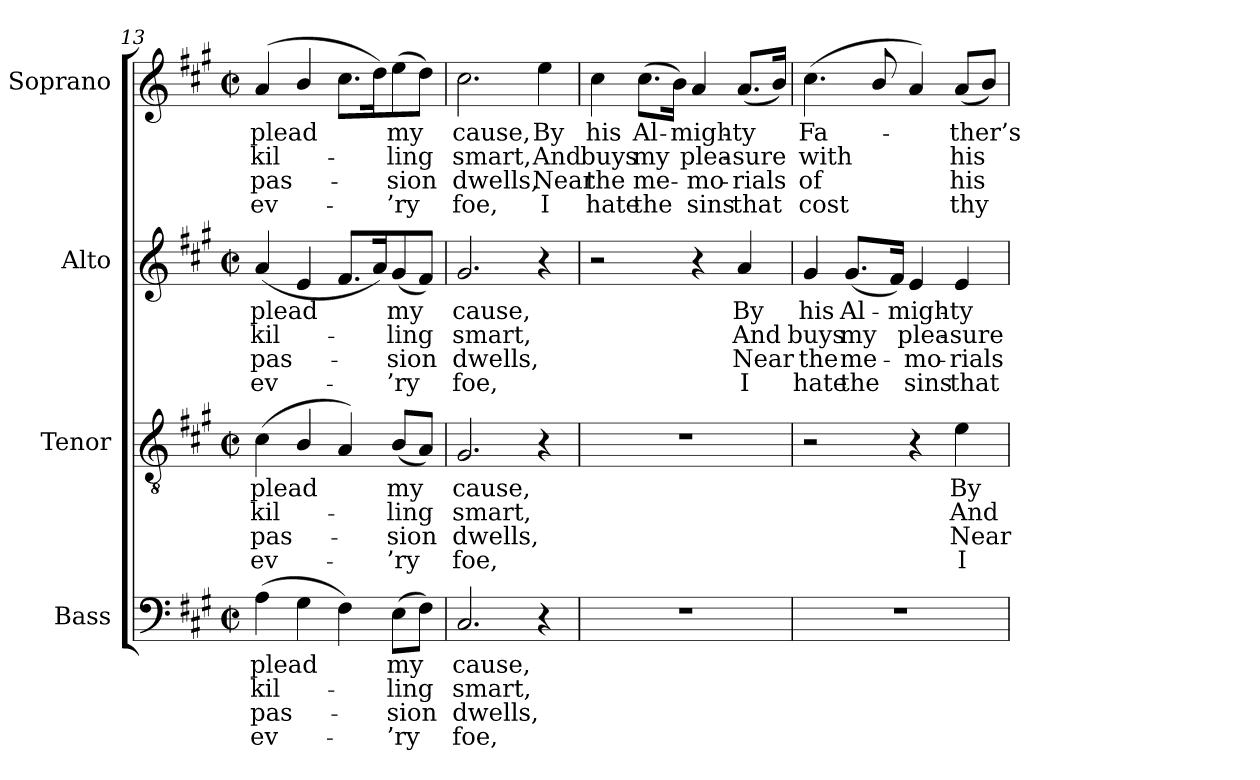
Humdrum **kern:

**kern	**text	**text	**text	**text	**kern	**text	**text	**text	**text	**kern	**text	**text	**text	**text	**kern	**text	**text	**text	**text
*part4	*part4	*part4	*part4	*part4	*part3	*part3	*part3	*part3	*part3	*part2	*part2	*part2	*part2	*part2	*part1	*part1	*part1	*part1	*part1
*staff4	*staff4	*staff4	*staff4	*staff4	*staff3	*staff3	*staff3	*staff3	*staff3	*staff2	*staff2	*staff2	*staff2	*staff2	*staff1	*staff1	*staff1	*staff1	*staff1
*I"Bass	*	*	*	*	*I"Tenor	*	*	*	*	*I"Alto	*	*	*	*	*I"Soprano	*	*	*	*
*I'B.	*	*	*	*	*I'T.	*	*	*	*	*I'A.	*	*	*	*	*I'S.	*	*	*	*
*clefF4	*	*	*	*	*clefGv2	*	*	*	*	*clefG2	*	*	*	*	*clefG2	*	*	*	*
*	*	*	*	*	*ITrd7c12	*	*	*	*	*	*	*	*	*	*	*	*	*	*
*k[f#c#g#]	*	*	*	*	*k[f#c#g#]	*	*	*	*	*k[f#c#g#]	*	*	*	*	*k[f#c#g#]	*	*	*	*
*f#:	*	*	*	*	*f#:	*	*	*	*	*f#:	*	*	*	*	*f#:	*	*	*	*
*M2/2	*	*	*	*	*M2/2	*	*	*	*	*M2/2	*	*	*	*	*M2/2	*	*	*	*
*met(c|)	*	*	*	*	*met(c|)	*	*	*	*	*met(c|)	*	*	*	*	*met(c|)	*	*	*	*
=13	=13	=13	=13	=13	=13	=13	=13	=13	=13	=13	=13	=13	=13	=13	=13	=13	=13	=13	=13
!	!LO:LY:b:color=#000000	!LO:LY:b:color=#000000	!LO:LY:b:color=#000000	!LO:LY:b:color=#000000	!	!	!	!	!	!	!	!	!	!	!	!	!	!	!
!	!	!	!	!	!	!LO:LY:b:color=#000000	!LO:LY:b:color=#000000	!LO:LY:b:color=#000000	!LO:LY:b:color=#000000	!	!	!	!	!	!	!	!	!	!
!	!	!	!	!	!	!	!	!	!	!	!LO:LY:b:color=#000000	!LO:LY:b:color=#000000	!LO:LY:b:color=#000000	!LO:LY:b:color=#000000	!	!	!	!	!
!	!	!	!	!	!	!	!	!	!	!	!	!	!	!	!	!LO:LY:b:color=#000000	!LO:LY:b:color=#000000	!LO:LY:b:color=#000000	!LO:LY:b:color=#000000
(4Ai\	plead	kil-	pas-	-ev-	(4C#i\	plead	kil-	pas-	-ev-	(4ai/	plead	kil-	pas-	-ev-	(4ai/	plead	kil-	pas-	-ev-
4G#i\	.	.	.	.	4BBi/	.	.	.	.	4ei/	.	.	.	.	4bi/	.	.	.	.
4F#i\)	.	.	.	.	4AAi/)	.	.	.	.	8.f#i/L	.	.	.	.	8.cc#i\L	.	.	.	.
.	.	.	.	.	.	.	.	.	.	16ai/K)	.	.	.	.	16ddi\K)	.	.	.	.
!	!LO:LY:b:color=#000000	!LO:LY:b:color=#000000	!LO:LY:b:color=#000000	!LO:LY:b:color=#000000	!	!	!	!	!	!	!	!	!	!	!	!	!	!	!
!	!	!	!	!	!	!LO:LY:b:color=#000000	!LO:LY:b:color=#000000	!LO:LY:b:color=#000000	!LO:LY:b:color=#000000	!	!	!	!	!	!	!	!	!	!
!	!	!	!	!	!	!	!	!	!	!	!LO:LY:b:color=#000000	!LO:LY:b:color=#000000	!LO:LY:b:color=#000000	!LO:LY:b:color=#000000	!	!	!	!	!
!	!	!	!	!	!	!	!	!	!	!	!	!	!	!	!	!LO:LY:b:color=#000000	!LO:LY:b:color=#000000	!LO:LY:b:color=#000000	!LO:LY:b:color=#000000
(8Ei\L	my	-ling	-sion	’ry	(8BBi/L	my	-ling	-sion	’ry	(8g#i/	my	-ling	-sion	’ry	(8eei\	my	-ling	-sion	’ry
8F#i\J)	.	.	.	.	8AAi/J)	.	.	.	.	8f#i/J)	.	.	.	.	8ddi\J)	.	.	.	.
!!LO:PB:g=z
=14	=14	=14	=14	=14	=14	=14	=14	=14	=14	=14	=14	=14	=14	=14	=14	=14	=14	=14	=14
!	!LO:LY:b:color=#000000	!LO:LY:b:color=#000000	!LO:LY:b:color=#000000	!LO:LY:b:color=#000000	!	!	!	!	!	!	!	!	!	!	!	!	!	!	!
!	!	!	!	!	!	!LO:LY:b:color=#000000	!LO:LY:b:color=#000000	!LO:LY:b:color=#000000	!LO:LY:b:color=#000000	!	!	!	!	!	!	!	!	!	!
!	!	!	!	!	!	!	!	!	!	!	!LO:LY:b:color=#000000	!LO:LY:b:color=#000000	!LO:LY:b:color=#000000	!LO:LY:b:color=#000000	!	!	!	!	!
!	!	!	!	!	!	!	!	!	!	!	!	!	!	!	!	!LO:LY:b:color=#000000	!LO:LY:b:color=#000000	!LO:LY:b:color=#000000	!LO:LY:b:color=#000000
2.C#i/	cause,	smart,	dwells,	foe,	2.GG#i/	cause,	smart,	dwells,	foe,	2.g#i/	cause,	smart,	dwells,	foe,	2.cc#i\	cause,	smart,	dwells,	foe,
!	!	!	!	!	!	!	!	!	!	!	!	!	!	!	!	!LO:LY:b:color=#000000	!LO:LY:b:color=#000000	!LO:LY:b:color=#000000	!LO:LY:b:color=#000000
4r	.	.	.	.	4r	.	.	.	.	4r	.	.	.	.	4eei\	By	And	Near	I
=15	=15	=15	=15	=15	=15	=15	=15	=15	=15	=15	=15	=15	=15	=15	=15	=15	=15	=15	=15
!	!	!	!	!	!	!	!	!	!	!	!	!	!	!	!	!LO:LY:b:color=#000000	!LO:LY:b:color=#000000	!LO:LY:b:color=#000000	!LO:LY:b:color=#000000
1r	.	.	.	.	1r	.	.	.	.	2r	.	.	.	.	4cc#i\	his	buys	the	hate
!	!	!	!	!	!	!	!	!	!	!	!	!	!	!	!	!LO:LY:b:color=#000000	!LO:LY:b:color=#000000	!LO:LY:b:color=#000000	!LO:LY:b:color=#000000
.	.	.	.	.	.	.	.	.	.	.	.	.	.	.	(8.cc#i\L	Al-	my	me-	-the
.	.	.	.	.	.	.	.	.	.	.	.	.	.	.	16bi\Jk)	.	.	.	.
!	!	!	!	!	!	!	!	!	!	!	!	!	!	!	!	!LO:LY:b:color=#000000	!LO:LY:b:color=#000000	!LO:LY:b:color=#000000	!LO:LY:b:color=#000000
.	.	.	.	.	.	.	.	.	.	4r	.	.	.	.	4ai/	-migh-	plea-	mo-	-sins
!	!	!	!	!	!	!	!	!	!	!	!LO:LY:b:color=#000000	!LO:LY:b:color=#000000	!LO:LY:b:color=#000000	!LO:LY:b:color=#000000	!	!	!	!	!
!	!	!	!	!	!	!	!	!	!	!	!	!	!	!	!	!LO:LY:b:color=#000000	!LO:LY:b:color=#000000	!LO:LY:b:color=#000000	!LO:LY:b:color=#000000
.	.	.	.	.	.	.	.	.	.	4ai/	By	And	Near	I	(8.ai/L	-ty	-sure	rials	that
.	.	.	.	.	.	.	.	.	.	.	.	.	.	.	16bi/Jk)	.	.	.	.
=16	=16	=16	=16	=16	=16	=16	=16	=16	=16	=16	=16	=16	=16	=16	=16	=16	=16	=16	=16
!	!	!	!	!	!	!	!	!	!	!	!LO:LY:b:color=#000000	!LO:LY:b:color=#000000	!LO:LY:b:color=#000000	!LO:LY:b:color=#000000	!	!	!	!	!
!	!	!	!	!	!	!	!	!	!	!	!	!	!	!	!	!LO:LY:b:color=#000000	!LO:LY:b:color=#000000	!LO:LY:b:color=#000000	!LO:LY:b:color=#000000
1r	.	.	.	.	2r	.	.	.	.	4g#i/	his	buys	the	hate	(4.cc#i\	Fa-	with	of	cost
!	!	!	!	!	!	!	!	!	!	!	!LO:LY:b:color=#000000	!LO:LY:b:color=#000000	!LO:LY:b:color=#000000	!LO:LY:b:color=#000000	!	!	!	!	!
.	.	.	.	.	.	.	.	.	.	(8.g#i/L	Al-	my	me-	-the	.	.	.	.	.
.	.	.	.	.	.	.	.	.	.	.	.	.	.	.	8bi/	.	.	.	.
.	.	.	.	.	.	.	.	.	.	16f#i/Jk)	.	.	.	.	.	.	.	.	.
!	!	!	!	!	!	!	!	!	!	!	!LO:LY:b:color=#000000	!LO:LY:b:color=#000000	!LO:LY:b:color=#000000	!LO:LY:b:color=#000000	!	!	!	!	!
.	.	.	.	.	4r	.	.	.	.	4ei/	-migh-	plea-	mo-	-sins	4ai/)	.	.	.	.
!	!	!	!	!	!	!LO:LY:b:color=#000000	!LO:LY:b:color=#000000	!LO:LY:b:color=#000000	!LO:LY:b:color=#000000	!	!	!	!	!	!	!	!	!	!
!	!	!	!	!	!	!	!	!	!	!	!LO:LY:b:color=#000000	!LO:LY:b:color=#000000	!LO:LY:b:color=#000000	!LO:LY:b:color=#000000	!	!	!	!	!
!	!	!	!	!	!	!	!	!	!	!	!	!	!	!	!	!LO:LY:b:color=#000000	!LO:LY:b:color=#000000	!LO:LY:b:color=#000000	!LO:LY:b:color=#000000
.	.	.	.	.	4Ei\	By	And	Near	I	4ei/	-ty	-sure	rials	that	(8ai/L	-ther’s	his	his	thy
.	.	.	.	.	.	.	.	.	.	.	.	.	.	.	8bi/J)	.	.	.	.
=	=	=	=	=	=	=	=	=	=	=	=	=	=	=	=	=	=	=	=
*-	*-	*-	*-	*-	*-	*-	*-	*-	*-	*-	*-	*-	*-	*-	*-	*-	*-	*-	*-
